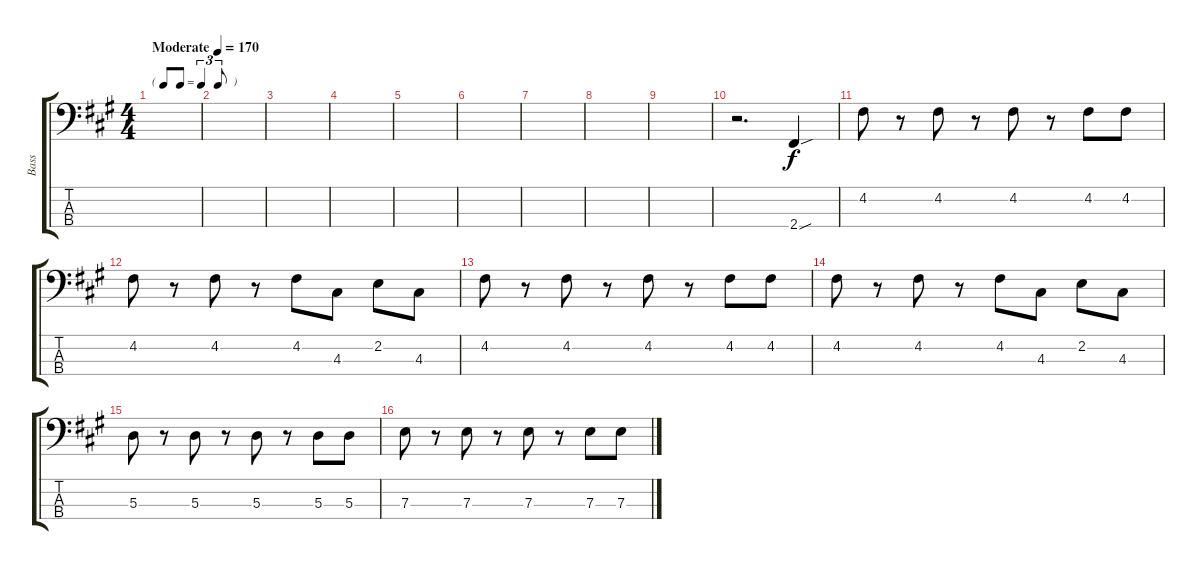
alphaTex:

\track ("Bass" "Bass") {instrument electricbassfinger}
\staff {score tabs}
\tuning (G2 D2 A1 E1) {hide}
\ts (4 4)
\tf triplet8th
\tempo (170 "Moderate")
\clef f4
\ks a
|
|
|
|
|
|
|
|
|
r.2{d} 2.4{sou}.4 |
4.2.8 r.8 4.2.8 r.8 4.2.8 r.8 4.2.8 4.2.8 |
4.2.8 r.8 4.2.8 r.8 4.2.8 4.3.8 2.2.8 4.3.8 |
4.2.8 r.8 4.2.8 r.8 4.2.8 r.8 4.2.8 4.2.8 |
4.2.8 r.8 4.2.8 r.8 4.2.8 4.3.8 2.2.8 4.3.8 |
5.3.8 r.8 5.3.8 r.8 5.3.8 r.8 5.3.8 5.3.8 |
7.3.8 r.8 7.3.8 r.8 7.3.8 r.8 7.3.8 7.3.8
